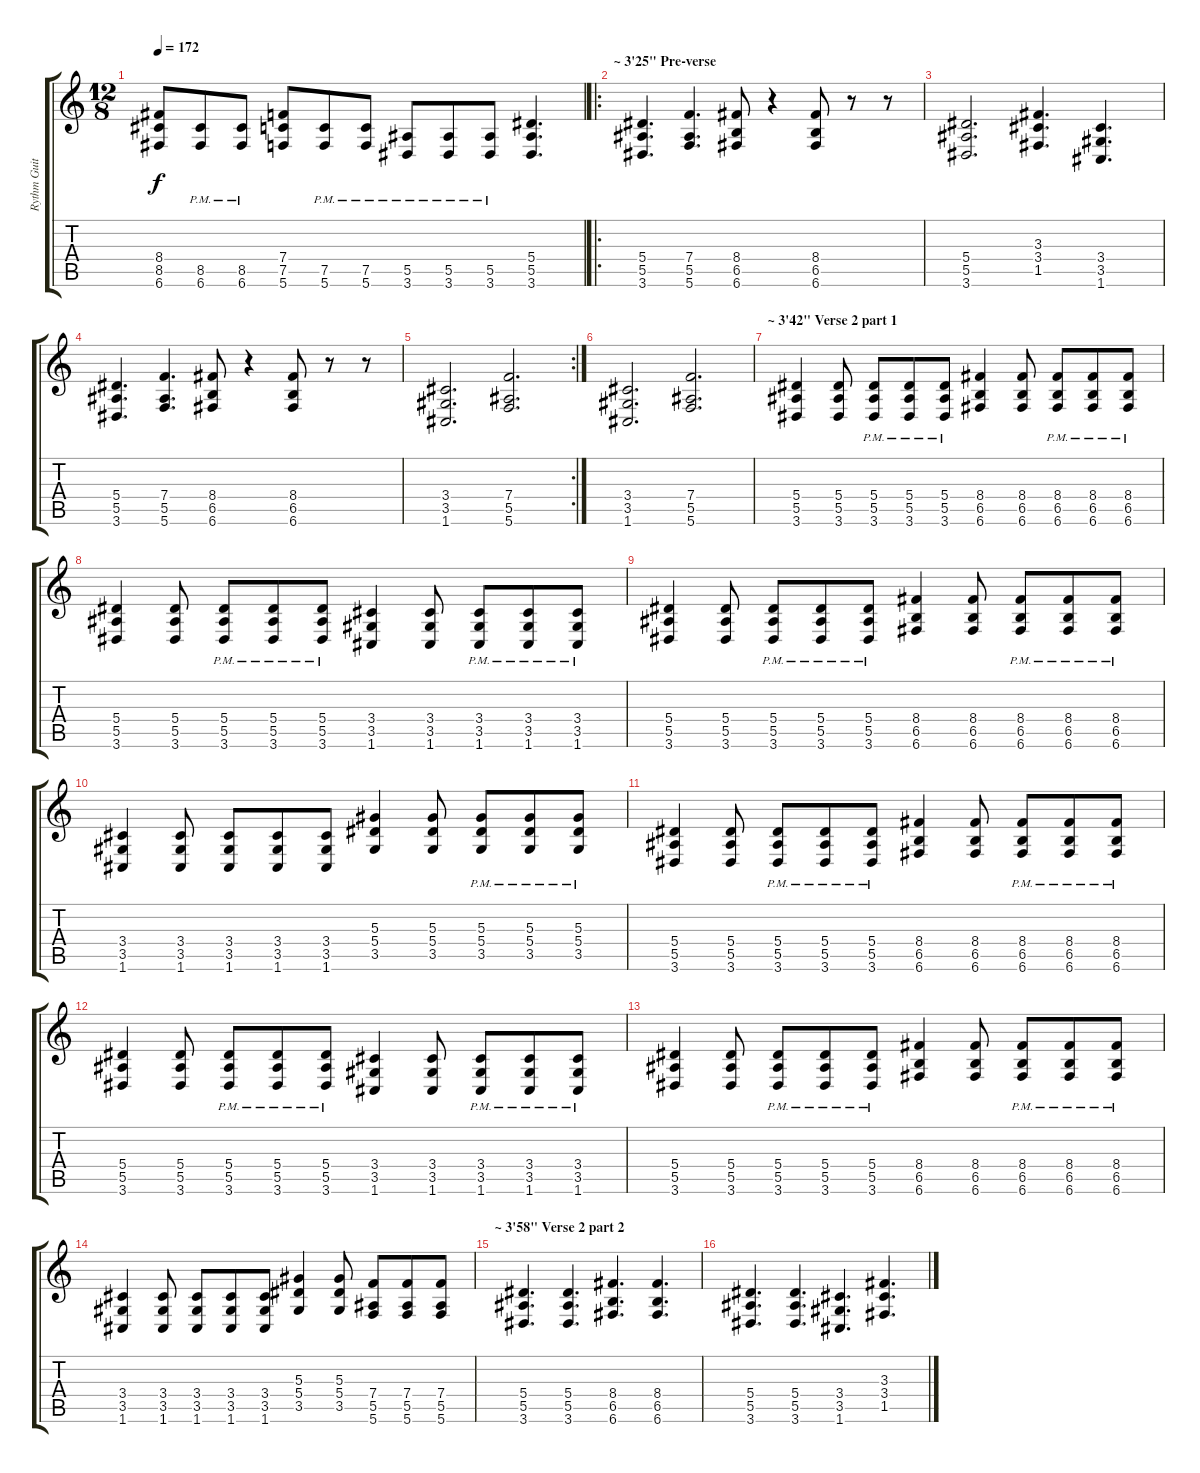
\track ("Rythm Guitar - Matthias Schuler" "Rythm Guit") {instrument distortionguitar}
\staff {score tabs}
\tuning (C4 G3 Eb3 Bb2 F2 C2) {hide}
\ts (12 8)
\tempo 172
\clef g2
\ks c
(8.4 8.5 6.6).8{dy f} (8.5{pm} 6.6{pm}).8 (8.5{pm} 6.6{pm}).8 (7.4 7.5 5.6).8 (7.5{pm} 5.6{pm}).8 (7.5{pm} 5.6{pm}).8 (5.5{pm} 3.6{pm}).8 (5.5{pm} 3.6{pm}).8 (5.5{pm} 3.6{pm}).8 (5.4 5.5 3.6).4{d} |
\ro
\section ("" "~ 3'25\" Pre-verse")
(5.4 5.5 3.6).4{d} (7.4 5.5 5.6).4{d} (8.4 6.5 6.6).8 r.4 (8.4 6.5 6.6).8 r.8 r.8 |
(5.4 5.5 3.6).2{d} (3.3 3.4 1.5).4{d} (3.4 3.5 1.6).4{d} |
(5.4 5.5 3.6).4{d} (7.4 5.5 5.6).4{d} (8.4 6.5 6.6).8 r.4 (8.4 6.5 6.6).8 r.8 r.8 |
\rc 2
(3.4 3.5 1.6).2{d} (7.4 5.5 5.6).2{d} |
(3.4 3.5 1.6).2{d} (7.4 5.5 5.6).2{d} |
\section ("" "~ 3'42\" Verse 2 part 1")
(5.4 5.5 3.6).4 (5.4 5.5 3.6).8 (5.4 5.5{pm} 3.6{pm}).8 (5.4 5.5{pm} 3.6{pm}).8 (5.4 5.5{pm} 3.6{pm}).8 (8.4 6.5 6.6).4 (8.4 6.5 6.6).8 (8.4 6.5{pm} 6.6{pm}).8 (8.4 6.5{pm} 6.6{pm}).8 (8.4 6.5{pm} 6.6{pm}).8 |
(5.4 5.5 3.6).4 (5.4 5.5 3.6).8 (5.4 5.5{pm} 3.6{pm}).8 (5.4 5.5{pm} 3.6{pm}).8 (5.4 5.5{pm} 3.6{pm}).8 (3.4 3.5 1.6).4 (3.4 3.5 1.6).8 (3.4 3.5{pm} 1.6{pm}).8 (3.4 3.5{pm} 1.6{pm}).8 (3.4 3.5{pm} 1.6{pm}).8 |
(5.4 5.5 3.6).4 (5.4 5.5 3.6).8 (5.4 5.5{pm} 3.6{pm}).8 (5.4 5.5{pm} 3.6{pm}).8 (5.4 5.5{pm} 3.6{pm}).8 (8.4 6.5 6.6).4 (8.4 6.5 6.6).8 (8.4 6.5{pm} 6.6{pm}).8 (8.4 6.5{pm} 6.6{pm}).8 (8.4 6.5{pm} 6.6{pm}).8 |
(3.4 3.5 1.6).4 (3.4 3.5 1.6).8 (3.4 3.5 1.6).8 (3.4 3.5 1.6).8 (3.4 3.5 1.6).8 (5.3 5.4 3.5).4 (5.3 5.4 3.5).8 (5.3 5.4{pm} 3.5{pm}).8 (5.3 5.4{pm} 3.5{pm}).8 (5.3 5.4{pm} 3.5{pm}).8 |
(5.4 5.5 3.6).4 (5.4 5.5 3.6).8 (5.4 5.5{pm} 3.6{pm}).8 (5.4 5.5{pm} 3.6{pm}).8 (5.4 5.5{pm} 3.6{pm}).8 (8.4 6.5 6.6).4 (8.4 6.5 6.6).8 (8.4 6.5{pm} 6.6{pm}).8 (8.4 6.5{pm} 6.6{pm}).8 (8.4 6.5{pm} 6.6{pm}).8 |
(5.4 5.5 3.6).4 (5.4 5.5 3.6).8 (5.4 5.5{pm} 3.6{pm}).8 (5.4 5.5{pm} 3.6{pm}).8 (5.4 5.5{pm} 3.6{pm}).8 (3.4 3.5 1.6).4 (3.4 3.5 1.6).8 (3.4 3.5{pm} 1.6{pm}).8 (3.4 3.5{pm} 1.6{pm}).8 (3.4 3.5{pm} 1.6{pm}).8 |
(5.4 5.5 3.6).4 (5.4 5.5 3.6).8 (5.4 5.5{pm} 3.6{pm}).8 (5.4 5.5{pm} 3.6{pm}).8 (5.4 5.5{pm} 3.6{pm}).8 (8.4 6.5 6.6).4 (8.4 6.5 6.6).8 (8.4 6.5{pm} 6.6{pm}).8 (8.4 6.5{pm} 6.6{pm}).8 (8.4 6.5{pm} 6.6{pm}).8 |
(3.4 3.5 1.6).4 (3.4 3.5 1.6).8 (3.4 3.5 1.6).8 (3.4 3.5 1.6).8 (3.4 3.5 1.6).8 (5.3 5.4 3.5).4 (5.3 5.4 3.5).8 (7.4 5.5 5.6).8 (7.4 5.5 5.6).8 (7.4 5.5 5.6).8 |
\section ("" "~ 3'58\" Verse 2 part 2")
(5.4 5.5 3.6).4{d} (5.4 5.5 3.6).4{d} (8.4 6.5 6.6).4{d} (8.4 6.5 6.6).4{d} |
(5.4 5.5 3.6).4{d} (5.4 5.5 3.6).4{d} (3.4 3.5 1.6).4{d} (3.3 3.4 1.5).4{d}
